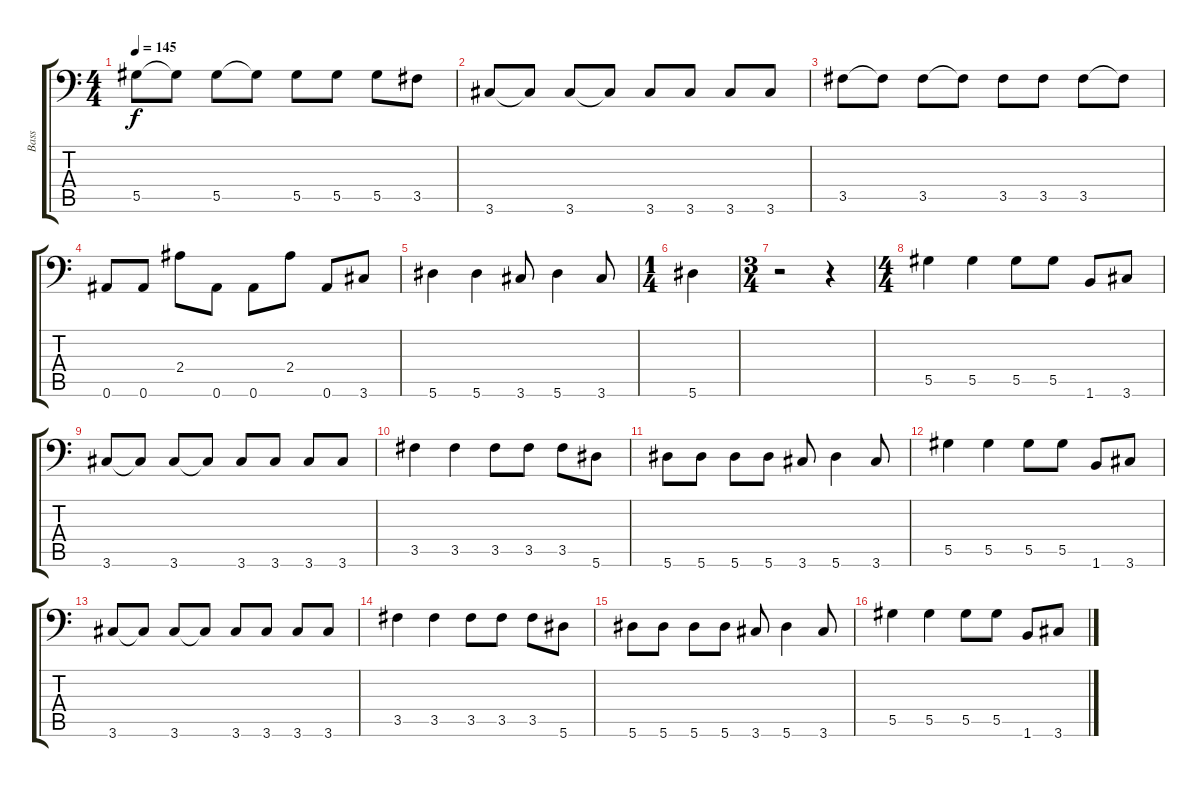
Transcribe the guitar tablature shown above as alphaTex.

\track ("Bass" "Bass") {instrument acousticbass}
\staff {score tabs}
\tuning (Bb3 F3 Db3 Ab2 Eb2 Bb1) {hide}
\ts (4 4)
\tempo 145
\clef f4
\ks c
5.5.8{dy f} 5.5{t}.8 5.5.8 5.5{t}.8 5.5.8 5.5.8 5.5.8 3.5.8 |
3.6.8 3.6{t}.8 3.6.8 3.6{t}.8 3.6.8 3.6.8 3.6.8 3.6.8 |
3.5.8 3.5{t}.8 3.5.8 3.5{t}.8 3.5.8 3.5.8 3.5.8 3.5{t}.8 |
0.6.8 0.6.8 2.4.8 0.6.8 0.6.8 2.4.8 0.6.8 3.6.8 |
5.6.4 5.6.4 3.6.8 5.6.4 3.6.8 |
\ts (1 4)
5.6.4 |
\ts (3 4)
r.2 r.4 |
\ts (4 4)
5.5.4 5.5.4 5.5.8 5.5.8 1.6.8 3.6.8 |
3.6.8 3.6{t}.8 3.6.8 3.6{t}.8 3.6.8 3.6.8 3.6.8 3.6.8 |
3.5.4 3.5.4 3.5.8 3.5.8 3.5.8 5.6.8 |
5.6.8 5.6.8 5.6.8 5.6.8 3.6.8 5.6.4 3.6.8 |
5.5.4 5.5.4 5.5.8 5.5.8 1.6.8 3.6.8 |
3.6.8 3.6{t}.8 3.6.8 3.6{t}.8 3.6.8 3.6.8 3.6.8 3.6.8 |
3.5.4 3.5.4 3.5.8 3.5.8 3.5.8 5.6.8 |
5.6.8 5.6.8 5.6.8 5.6.8 3.6.8 5.6.4 3.6.8 |
5.5.4 5.5.4 5.5.8 5.5.8 1.6.8 3.6.8
